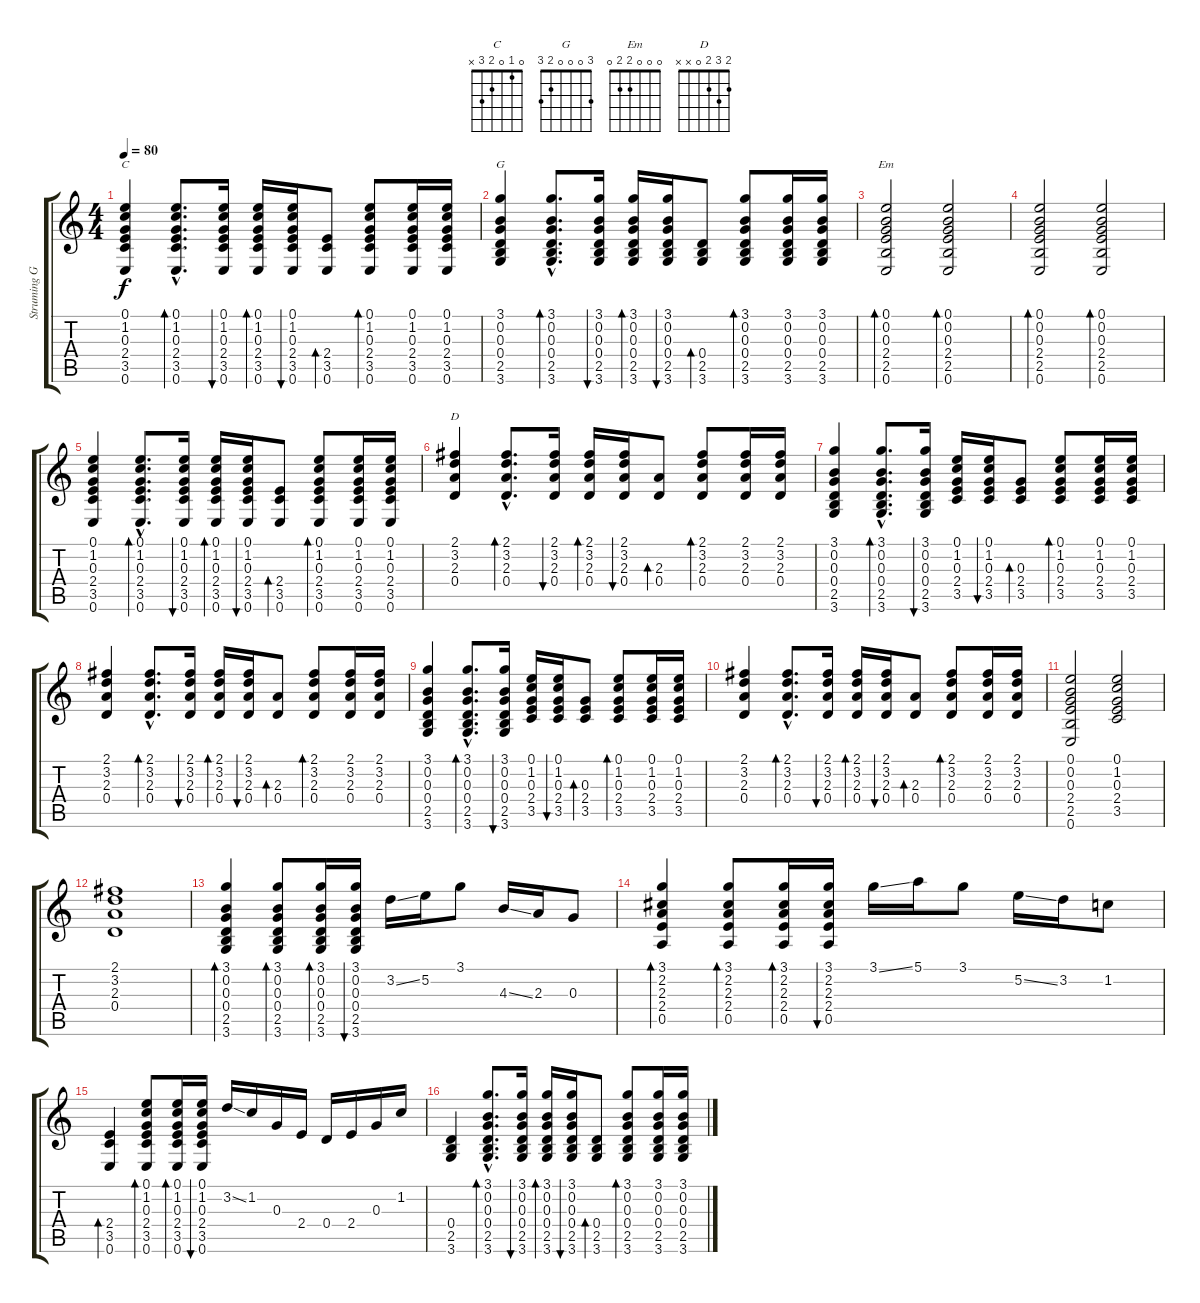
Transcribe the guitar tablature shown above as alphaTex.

\track ("Struming Guitar" "Struming G") {instrument acousticguitarsteel}
\staff {score tabs}
\tuning (E4 B3 G3 D3 A2 E2) {hide}
\chord ("C" 0 1 0 2 3 x)
\chord ("G" 3 0 0 0 2 3)
\chord ("Em" 0 0 0 2 2 0)
\chord ("D" 2 3 2 0 x x)
\ts (4 4)
\tempo 80
\clef g2
\ks c
(0.1 1.2 0.3 2.4 3.5 0.6).4{ch "C" dy f} (0.1{hac} 1.2{hac} 0.3{hac} 2.4{hac} 3.5{hac} 0.6{hac}).8{d bd 30} (0.1 1.2 0.3 2.4 3.5 0.6).16{bu 30} (0.1 1.2 0.3 2.4 3.5 0.6).16{bd 30} (0.1 1.2 0.3 2.4 3.5 0.6).16{bu 30} (2.4 3.5 0.6).8{bd 30} (0.1 1.2 0.3 2.4 3.5 0.6).8{bd 30} (0.1 1.2 0.3 2.4 3.5 0.6).16 (0.1 1.2 0.3 2.4 3.5 0.6).16 |
(3.1 0.2 0.3 0.4 2.5 3.6).4{ch "G"} (3.1{hac} 0.2{hac} 0.3{hac} 0.4{hac} 2.5{hac} 3.6{hac}).8{d bd 30} (3.1 0.2 0.3 0.4 2.5 3.6).16{bu 30} (3.1 0.2 0.3 0.4 2.5 3.6).16{bd 30} (3.1 0.2 0.3 0.4 2.5 3.6).16{bu 30} (0.4 2.5 3.6).8{bd 30} (3.1 0.2 0.3 0.4 2.5 3.6).8{bd 30} (3.1 0.2 0.3 0.4 2.5 3.6).16 (3.1 0.2 0.3 0.4 2.5 3.6).16 |
(0.1 0.2 0.3 2.4 2.5 0.6).2{bd 120 ch "Em"} (0.1 0.2 0.3 2.4 2.5 0.6).2{bd 120} |
(0.1 0.2 0.3 2.4 2.5 0.6).2{bd 120} (0.1 0.2 0.3 2.4 2.5 0.6).2{bd 120} |
(0.1 1.2 0.3 2.4 3.5 0.6).4 (0.1{hac} 1.2{hac} 0.3{hac} 2.4{hac} 3.5{hac} 0.6{hac}).8{d bd 30} (0.1 1.2 0.3 2.4 3.5 0.6).16{bu 30} (0.1 1.2 0.3 2.4 3.5 0.6).16{bd 30} (0.1 1.2 0.3 2.4 3.5 0.6).16{bu 30} (2.4 3.5 0.6).8{bd 30} (0.1 1.2 0.3 2.4 3.5 0.6).8{bd 30} (0.1 1.2 0.3 2.4 3.5 0.6).16 (0.1 1.2 0.3 2.4 3.5 0.6).16 |
(2.1 3.2 2.3 0.4).4{ch "D"} (2.1{hac} 3.2{hac} 2.3{hac} 0.4{hac}).8{d bd 30} (2.1 3.2 2.3 0.4).16{bu 30} (2.1 3.2 2.3 0.4).16{bd 30} (2.1 3.2 2.3 0.4).16{bu 30} (2.3 0.4).8{bd 30} (2.1 3.2 2.3 0.4).8{bd 30} (2.1 3.2 2.3 0.4).16 (2.1 3.2 2.3 0.4).16 |
(3.1 0.2 0.3 0.4 2.5 3.6).4 (3.1{hac} 0.2{hac} 0.3{hac} 0.4{hac} 2.5{hac} 3.6{hac}).8{d bd 30} (3.1 0.2 0.3 0.4 2.5 3.6).16{bu 30} (0.1 1.2 0.3 2.4 3.5).16 (0.1 1.2 0.3 2.4 3.5).16{bu 30} (0.3 2.4 3.5).8{bd 30} (0.1 1.2 0.3 2.4 3.5).8{bd 30} (0.1 1.2 0.3 2.4 3.5).16 (0.1 1.2 0.3 2.4 3.5).16 |
(2.1 3.2 2.3 0.4).4 (2.1{hac} 3.2{hac} 2.3{hac} 0.4{hac}).8{d bd 30} (2.1 3.2 2.3 0.4).16{bu 30} (2.1 3.2 2.3 0.4).16{bd 30} (2.1 3.2 2.3 0.4).16{bu 30} (2.3 0.4).8{bd 30} (2.1 3.2 2.3 0.4).8{bd 30} (2.1 3.2 2.3 0.4).16 (2.1 3.2 2.3 0.4).16 |
(3.1 0.2 0.3 0.4 2.5 3.6).4 (3.1{hac} 0.2{hac} 0.3{hac} 0.4{hac} 2.5{hac} 3.6{hac}).8{d bd 30} (3.1 0.2 0.3 0.4 2.5 3.6).16{bu 30} (0.1 1.2 0.3 2.4 3.5).16 (0.1 1.2 0.3 2.4 3.5).16{bu 30} (0.3 2.4 3.5).8{bd 30} (0.1 1.2 0.3 2.4 3.5).8{bd 30} (0.1 1.2 0.3 2.4 3.5).16 (0.1 1.2 0.3 2.4 3.5).16 |
(2.1 3.2 2.3 0.4).4 (2.1{hac} 3.2{hac} 2.3{hac} 0.4{hac}).8{d bd 30} (2.1 3.2 2.3 0.4).16{bu 30} (2.1 3.2 2.3 0.4).16{bd 30} (2.1 3.2 2.3 0.4).16{bu 30} (2.3 0.4).8{bd 30} (2.1 3.2 2.3 0.4).8{bd 30} (2.1 3.2 2.3 0.4).16 (2.1 3.2 2.3 0.4).16 |
(0.1 0.2 0.3 2.4 2.5 0.6).2 (0.1 1.2 0.3 2.4 3.5).2 |
(2.1 3.2 2.3 0.4).1 |
(3.1 0.2 0.3 0.4 2.5 3.6).4{bd 120} (3.1 0.2 0.3 0.4 2.5 3.6).8{bd 60} (3.1 0.2 0.3 0.4 2.5 3.6).16{bd 60} (3.1 0.2 0.3 0.4 2.5 3.6).16{bu 60} 3.2{ss}.16 5.2.16 3.1.8 4.3{ss}.16 2.3.16 0.3.8 |
(3.1 2.2 2.3 2.4 0.5).4{bd 120} (3.1 2.2 2.3 2.4 0.5).8{bd 60} (3.1 2.2 2.3 2.4 0.5).16{bd 60} (3.1 2.2 2.3 2.4 0.5).16{bu 60} 3.1{ss}.16 5.1.16 3.1.8 5.2{ss}.16 3.2.16 1.2.8 |
(2.4 3.5 0.6).4{bd 60} (0.1 1.2 0.3 2.4 3.5 0.6).8{bd 60} (0.1 1.2 0.3 2.4 3.5 0.6).16{bd 60} (0.1 1.2 0.3 2.4 3.5 0.6).16{bu 60} 3.2{ss}.16 1.2.16 0.3.16 2.4.16 0.4.16 2.4.16 0.3.16 1.2.16 |
(0.4 2.5 3.6).4 (3.1{hac} 0.2{hac} 0.3{hac} 0.4{hac} 2.5{hac} 3.6{hac}).8{d bd 30} (3.1 0.2 0.3 0.4 2.5 3.6).16{bu 30} (3.1 0.2 0.3 0.4 2.5 3.6).16{bd 30} (3.1 0.2 0.3 0.4 2.5 3.6).16{bu 30} (0.4 2.5 3.6).8{bd 30} (3.1 0.2 0.3 0.4 2.5 3.6).8{bd 30} (3.1 0.2 0.3 0.4 2.5 3.6).16 (3.1 0.2 0.3 0.4 2.5 3.6).16
